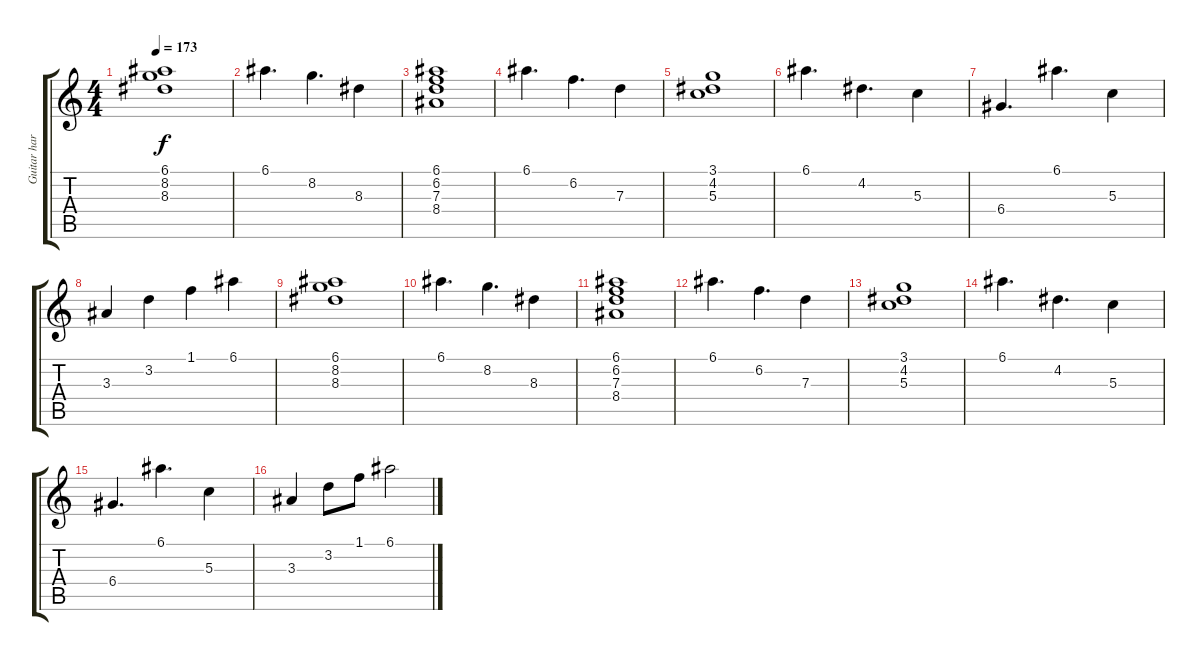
\track ("Guitar harmony Karou" "Guitar har") {instrument acousticguitarsteel}
\staff {score tabs}
\tuning (E4 B3 G3 D3 A2 E2) {hide}
\ts (4 4)
\tempo 173
\clef g2
\ks c
(6.1 8.2 8.3).1{dy f} |
6.1.4{d} 8.2.4{d} 8.3.4 |
(6.1 6.2 7.3 8.4).1 |
6.1.4{d} 6.2.4{d} 7.3.4 |
(3.1 4.2 5.3).1 |
6.1.4{d} 4.2.4{d} 5.3.4 |
6.4.4{d} 6.1.4{d} 5.3.4 |
3.3.4 3.2.4 1.1.4 6.1.4 |
(6.1 8.2 8.3).1 |
6.1.4{d} 8.2.4{d} 8.3.4 |
(6.1 6.2 7.3 8.4).1 |
6.1.4{d} 6.2.4{d} 7.3.4 |
(3.1 4.2 5.3).1 |
6.1.4{d} 4.2.4{d} 5.3.4 |
6.4.4{d} 6.1.4{d} 5.3.4 |
3.3.4 3.2.8 1.1.8 6.1.2
